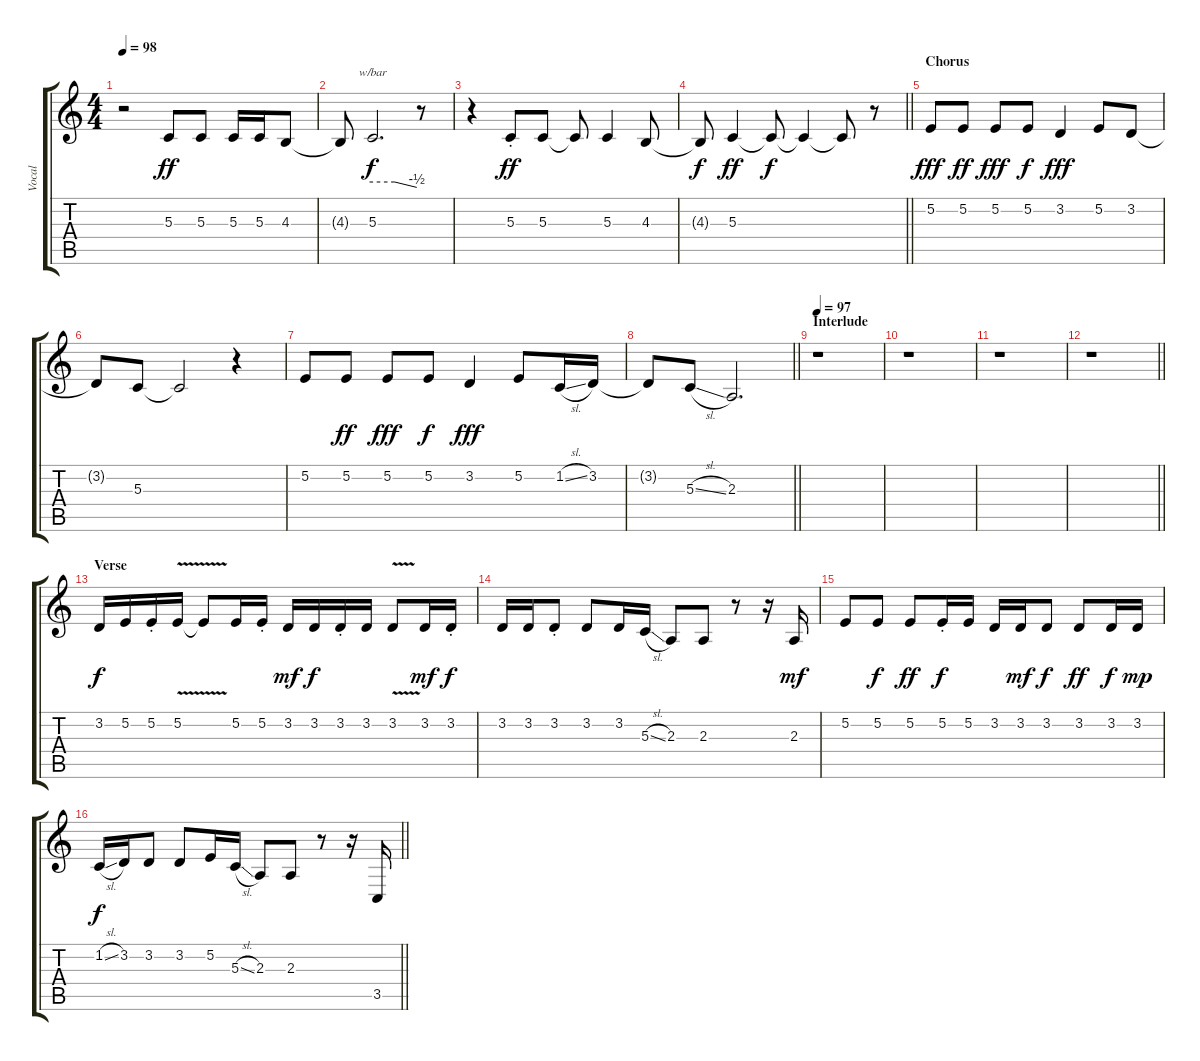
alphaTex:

\track ("Vocal" "Vocal") {instrument tenorsax}
\staff {score tabs}
\tuning (E4 B3 G3 D3 A2 E2) {hide}
\ts (4 4)
\tempo 98
\clef g2
\ks c
r.2{dy ff} 5.3.8 5.3.8 5.3.16 5.3.16 4.3.8 |
4.3{t}.8 5.3.2{d tbe (custom default 0 0 30 0 60 -2) dy f} r.8 |
r.4 5.3{st}.8{dy ff} 5.3.8 5.3{t}.8 5.3.4 4.3.8 |
\barLineRight lightlight
4.3{t}.8{dy f} 5.3.4{dy ff} 5.3{t}.8{dy f} 5.3{t}.4 5.3{t}.8 r.8 |
\section ("" "Chorus")
5.2.8{dy fff} 5.2.8{dy ff} 5.2.8{dy fff} 5.2.8{dy f} 3.2.4{dy fff} 5.2.8 3.2.8 |
3.2{t}.8 5.3.8 5.3{t}.2 r.4 |
5.2.8 5.2.8{dy ff} 5.2.8{dy fff} 5.2.8{dy f} 3.2.4{dy fff} 5.2.8 1.2{sl}.16 3.2.16 |
\barLineRight lightlight
3.2{t}.8 5.3{sl}.8 2.3.2{d} |
\section ("" "Interlude")
\tempo 97
r.1 |
r.1 |
r.1 |
\barLineRight lightlight
r.1 |
\section ("" "Verse")
3.2.16{dy f} 5.2.16 5.2{st}.16 5.2{v}.16 5.2{t}.8 5.2.16 5.2{st}.16 3.2.16{dy mf} 3.2.16{dy f} 3.2{st}.16 3.2.16 3.2{v}.8 3.2.16{dy mf} 3.2{st}.16{dy f} |
3.2.16 3.2.16 3.2{st}.8 3.2.8 3.2.16 5.3{sl}.16 2.3.8 2.3.8 r.8 r.16 2.3.16{dy mf} |
5.2.8 5.2.8{dy f} 5.2.8{dy ff} 5.2{st}.16{dy f} 5.2.16 3.2.16 3.2.16{dy mf} 3.2.8{dy f} 3.2.8{dy ff} 3.2.16{dy f} 3.2.16{dy mp} |
\barLineRight lightlight
1.2{sl}.16{dy f} 3.2.16 3.2.8 3.2.8 5.2.16 5.3{sl}.16 2.3.8 2.3.8 r.8 r.16 3.5.16
